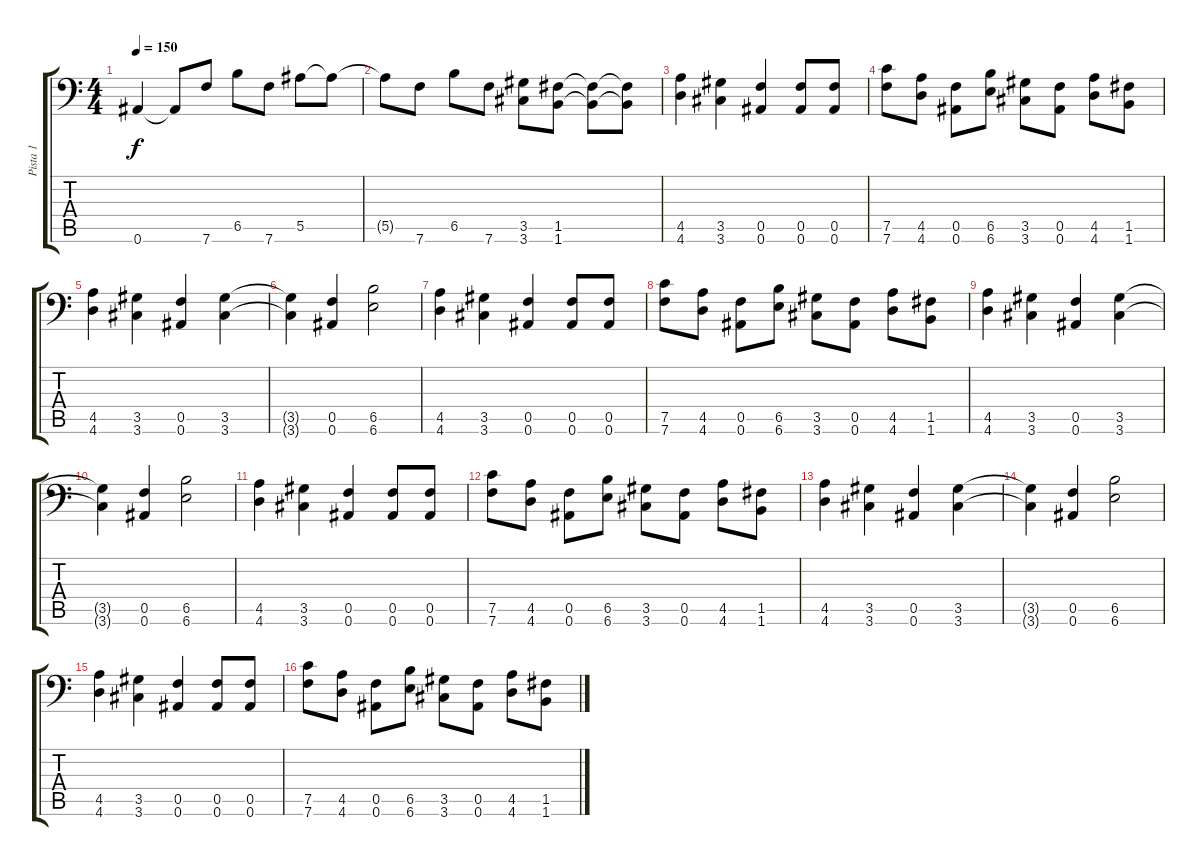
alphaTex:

\track ("Pista 1" "Pista 1") {mute instrument distortionguitar}
\staff {score tabs}
\tuning (C4 G3 Eb3 Bb2 F2 Bb1) {hide}
\ts (4 4)
\tempo 150
\clef f4
\ks c
0.6.4{dy f} 0.6{t}.8 7.6.8 6.5.8 7.6.8 5.5.8 5.5{t}.8 |
5.5{t}.8 7.6.8 6.5.8 7.6.8 (3.5 3.6).8 (1.5 1.6).8 (1.5{t} 1.6{t}).8 (1.5{t} 1.6{t}).8 |
(4.5 4.6).4 (3.5 3.6).4 (0.5 0.6).4 (0.5 0.6).8 (0.5 0.6).8 |
(7.5 7.6).8 (4.5 4.6).8 (0.5 0.6).8 (6.5 6.6).8 (3.5 3.6).8 (0.5 0.6).8 (4.5 4.6).8 (1.5 1.6).8 |
(4.5 4.6).4 (3.5 3.6).4 (0.5 0.6).4 (3.5 3.6).4 |
(3.5{t} 3.6{t}).4 (0.5 0.6).4 (6.5 6.6).2 |
(4.5 4.6).4 (3.5 3.6).4 (0.5 0.6).4 (0.5 0.6).8 (0.5 0.6).8 |
(7.5 7.6).8 (4.5 4.6).8 (0.5 0.6).8 (6.5 6.6).8 (3.5 3.6).8 (0.5 0.6).8 (4.5 4.6).8 (1.5 1.6).8 |
(4.5 4.6).4 (3.5 3.6).4 (0.5 0.6).4 (3.5 3.6).4 |
(3.5{t} 3.6{t}).4 (0.5 0.6).4 (6.5 6.6).2 |
(4.5 4.6).4 (3.5 3.6).4 (0.5 0.6).4 (0.5 0.6).8 (0.5 0.6).8 |
(7.5 7.6).8 (4.5 4.6).8 (0.5 0.6).8 (6.5 6.6).8 (3.5 3.6).8 (0.5 0.6).8 (4.5 4.6).8 (1.5 1.6).8 |
(4.5 4.6).4 (3.5 3.6).4 (0.5 0.6).4 (3.5 3.6).4 |
(3.5{t} 3.6{t}).4 (0.5 0.6).4 (6.5 6.6).2 |
(4.5 4.6).4 (3.5 3.6).4 (0.5 0.6).4 (0.5 0.6).8 (0.5 0.6).8 |
(7.5 7.6).8 (4.5 4.6).8 (0.5 0.6).8 (6.5 6.6).8 (3.5 3.6).8 (0.5 0.6).8 (4.5 4.6).8 (1.5 1.6).8
